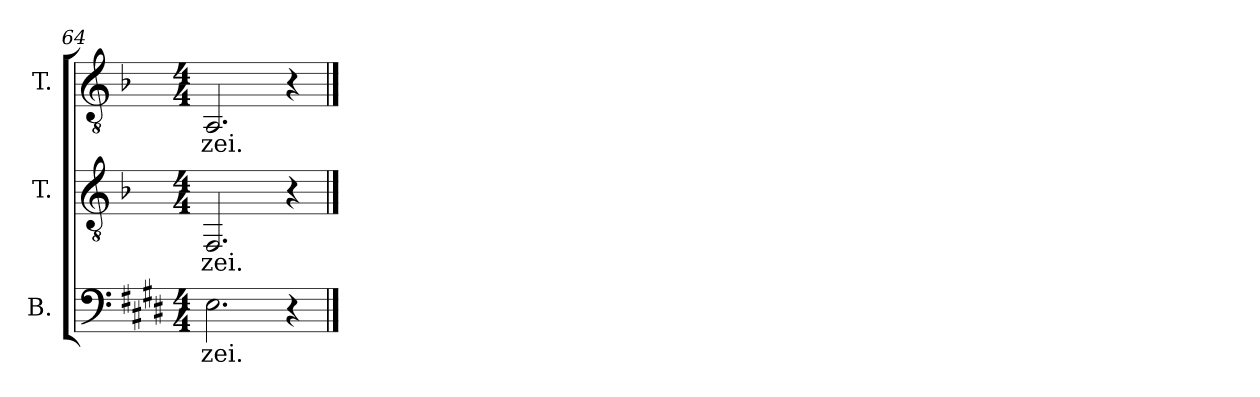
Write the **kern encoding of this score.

**kern	**text	**kern	**text	**kern	**text
*part3	*part3	*part2	*part2	*part1	*part1
*staff3	*staff3	*staff2	*staff2	*staff1	*staff1
*I"B.	*	*I"T.	*	*I"T.	*
*clefF4	*	*clefGv2	*	*clefGv2	*
*	*	*ITrd1c1	*	*ITrd1c1	*
*k[f#c#g#d#]	*	*k[f#c#g#d#]	*	*k[f#c#g#d#]	*
*E:	*	*E:	*	*E:	*
*M4/4	*	*M4/4	*	*M4/4	*
=64	=64	=64	=64	=64	=64
!	!LO:LY:b:color=#000000	!	!	!	!
!	!	!	!LO:LY:b:color=#000000	!	!
!	!	!	!	!	!LO:LY:b:color=#000000
2.Ei\	-zei.	2.EEi/	-zei.	2.GG#i/	-zei.
4r	.	4r	.	4r	.
==	==	==	==	==	==
*-	*-	*-	*-	*-	*-
